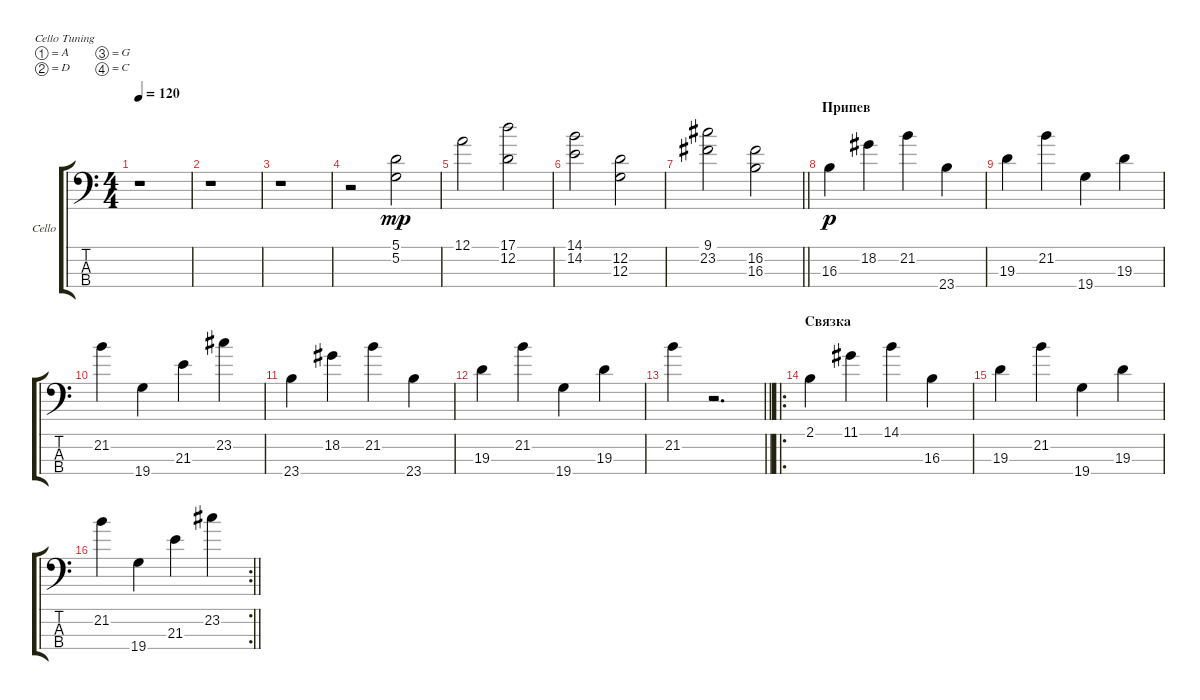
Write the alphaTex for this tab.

\bracketExtendMode groupsimilarinstruments
\firstSystemTrackNameOrientation horizontal
\otherSystemsTrackNameOrientation horizontal
\track ("Cello" "Cello") {instrument cello}
\staff {score tabs}
\tuning (A3 D3 G2 C2)
\ts (4 4)
\tempo 120
\clef f4
\ks c
r.1{dy p} |
r.1 |
r.1 |
r.2 (5.1 5.2).2{dy mp} |
12.1.2 (17.1 12.2).2 |
(14.1 14.2).2 (12.2 12.3).2 |
\barLineRight lightlight
(9.1 23.2).2 (16.2 16.3).2 |
\section ("" "Припев")
16.3.4{dy p} 18.2.4 21.2.4 23.4.4 |
19.3.4 21.2.4 19.4.4 19.3.4 |
21.2.4 19.4.4 21.3.4 23.2.4 |
23.4.4 18.2.4 21.2.4 23.4.4 |
19.3.4 21.2.4 19.4.4 19.3.4 |
\barLineRight lightlight
21.2.4 r.2{d} |
\ro
\section ("" "Связка")
2.1.4 11.1.4 14.1.4 16.3.4 |
19.3.4 21.2.4 19.4.4 19.3.4 |
\rc 2
\barLineRight lightlight
21.2.4 19.4.4 21.3.4 23.2.4
